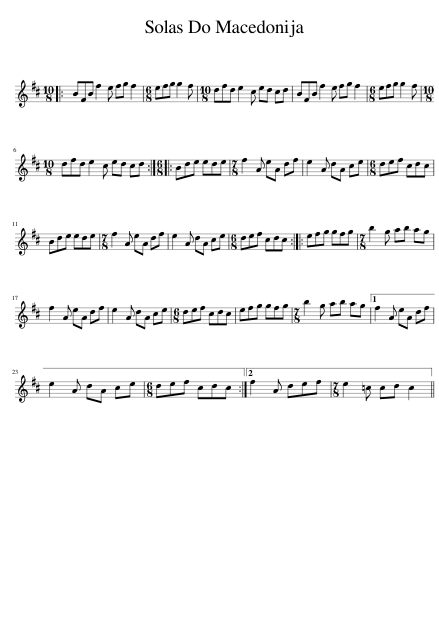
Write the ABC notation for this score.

X:1
L:1/8
M:10/8
I:linebreak $
K:Bmin
V:1 treble
V:1
|: BFB f2 e fg f2 |[M:6/8] efg g2 f |[M:10/8] dfd e2 c ed cd | BFB f2 e fg f2 |[M:6/8] efg g2 f |$ %5
[M:10/8] dfd e2 c ed cd ::[M:6/8] Bde ede |[M:7/8] f2 A eA df | e2 A dA ce |[M:6/8] def cdc |$ %10
 Bde ede |[M:7/8] f2 A eA df | e2 A dA ce |[M:6/8] def cdc :: efg gfg | %15
[M:7/8] b2 g ab ag |$ f2 A eA df | e2 A dA ce |[M:6/8] def cdc | efg gfg | %20
[M:7/8] b2 g ab ag |1 f2 A eA df |$ e2 A dA ce |[M:6/8] def cdc :|2 f2 A def | %25
[M:7/8] e2 =c cd c2 || %26
